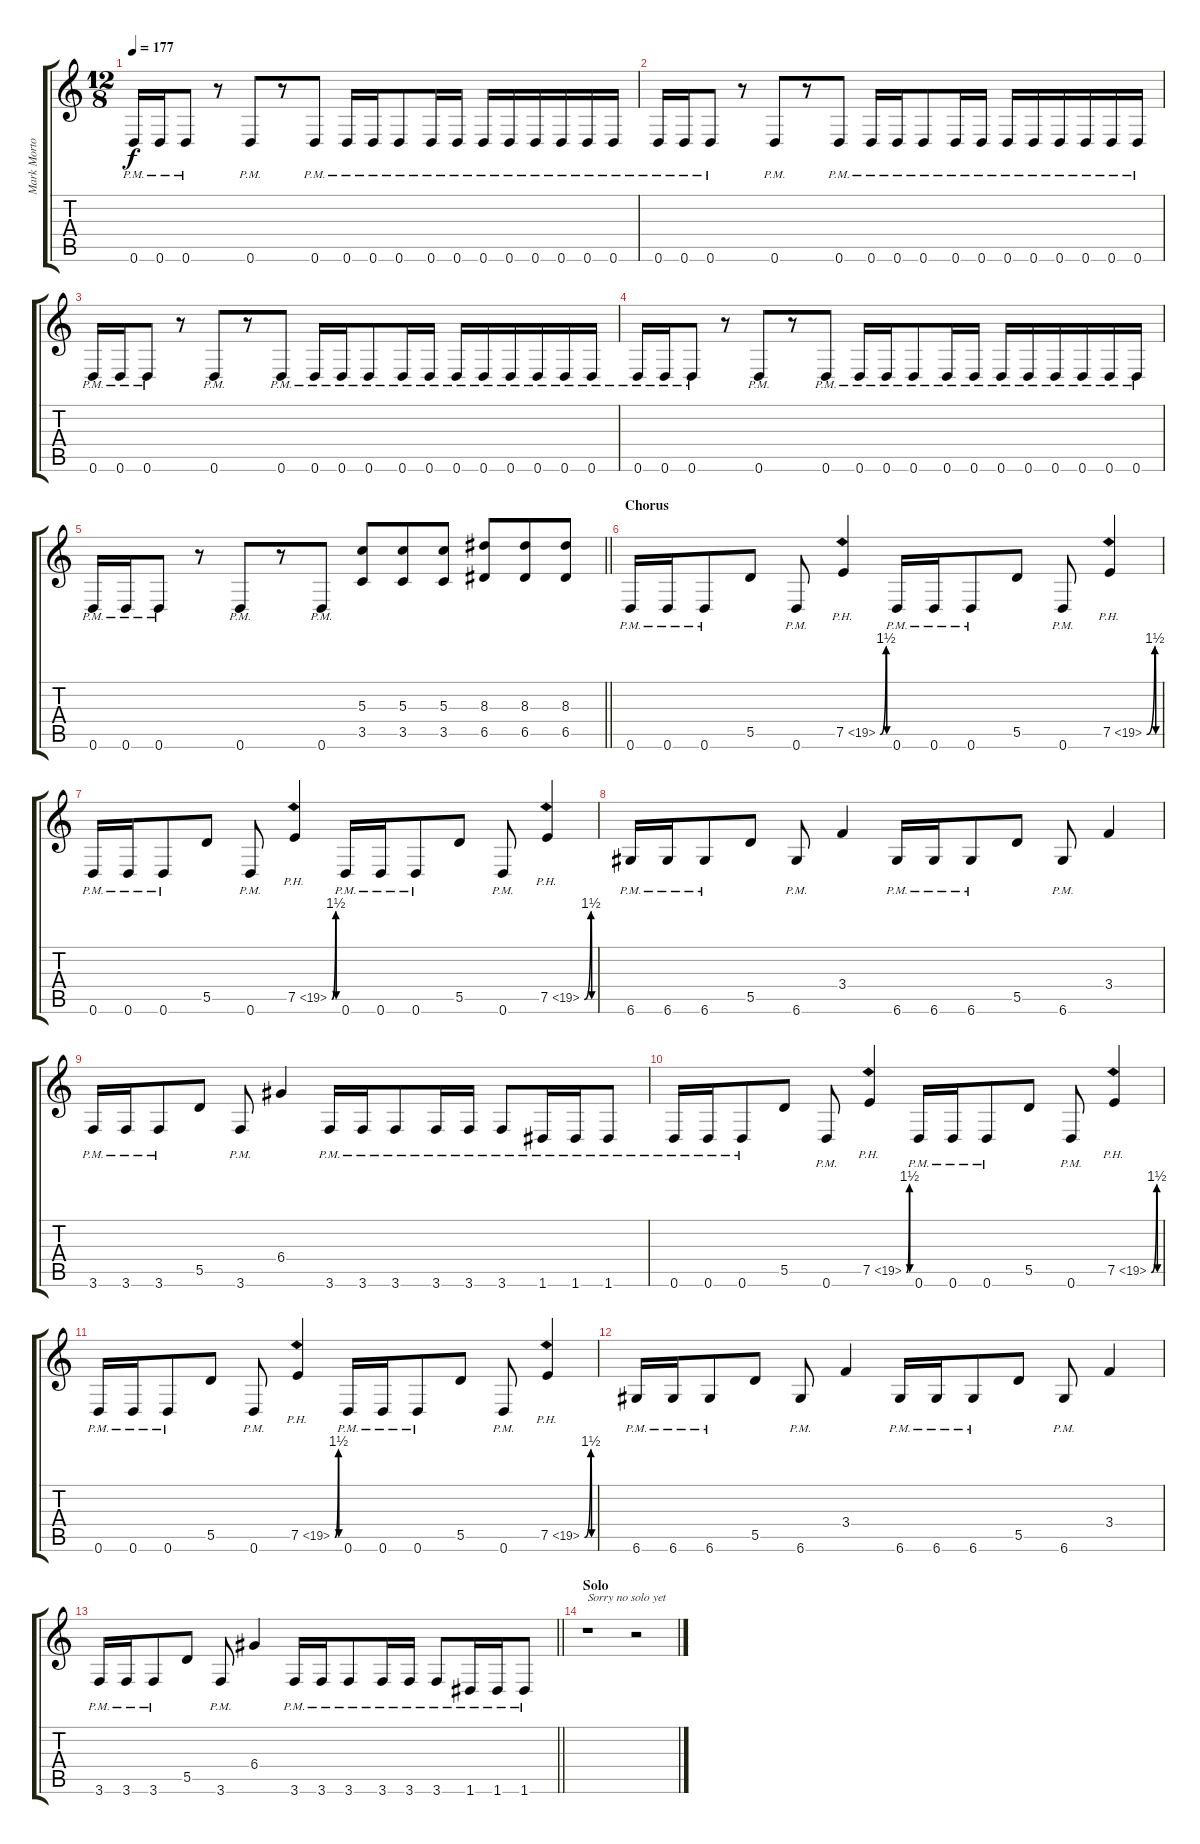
\track ("Mark Morton" "Mark Morto") {instrument distortionguitar}
\staff {score tabs}
\tuning (E4 B3 G3 D3 A2 D2) {hide}
\ts (12 8)
\tempo 177
\clef g2
\ks c
0.6{pm}.16{dy f} 0.6{pm}.16 0.6{pm}.8 r.8 0.6{pm}.8 r.8 0.6{pm}.8 0.6{pm}.16 0.6{pm}.16 0.6{pm}.8 0.6{pm}.16 0.6{pm}.16 0.6{pm}.16 0.6{pm}.16 0.6{pm}.16 0.6{pm}.16 0.6{pm}.16 0.6{pm}.16 |
0.6{pm}.16 0.6{pm}.16 0.6{pm}.8 r.8 0.6{pm}.8 r.8 0.6{pm}.8 0.6{pm}.16 0.6{pm}.16 0.6{pm}.8 0.6{pm}.16 0.6{pm}.16 0.6{pm}.16 0.6{pm}.16 0.6{pm}.16 0.6{pm}.16 0.6{pm}.16 0.6{pm}.16 |
0.6{pm}.16 0.6{pm}.16 0.6{pm}.8 r.8 0.6{pm}.8 r.8 0.6{pm}.8 0.6{pm}.16 0.6{pm}.16 0.6{pm}.8 0.6{pm}.16 0.6{pm}.16 0.6{pm}.16 0.6{pm}.16 0.6{pm}.16 0.6{pm}.16 0.6{pm}.16 0.6{pm}.16 |
0.6{pm}.16 0.6{pm}.16 0.6{pm}.8 r.8 0.6{pm}.8 r.8 0.6{pm}.8 0.6{pm}.16 0.6{pm}.16 0.6{pm}.8 0.6{pm}.16 0.6{pm}.16 0.6{pm}.16 0.6{pm}.16 0.6{pm}.16 0.6{pm}.16 0.6{pm}.16 0.6{pm}.16 |
\barLineRight lightlight
0.6{pm}.16 0.6{pm}.16 0.6{pm}.8 r.8 0.6{pm}.8 r.8 0.6{pm}.8 (5.3 3.5).8 (5.3 3.5).8 (5.3 3.5).8 (8.3 6.5).8 (8.3 6.5).8 (8.3 6.5).8 |
\section ("" "Chorus")
0.6{pm}.16 0.6{pm}.16 0.6{pm}.8 5.5.8 0.6{pm}.8 7.5{be (custom 0 0 40 6 45 0 60 0) ph 12}.4 0.6{pm}.16 0.6{pm}.16 0.6{pm}.8 5.5.8 0.6{pm}.8 7.5{be (custom 0 0 40 6 45 0 60 0) ph 12}.4 |
0.6{pm}.16 0.6{pm}.16 0.6{pm}.8 5.5.8 0.6{pm}.8 7.5{be (custom 0 0 40 6 45 0 60 0) ph 12}.4 0.6{pm}.16 0.6{pm}.16 0.6{pm}.8 5.5.8 0.6{pm}.8 7.5{be (custom 0 0 40 6 45 0 60 0) ph 12}.4 |
6.6{pm}.16 6.6{pm}.16 6.6{pm}.8 5.5.8 6.6{pm}.8 3.4.4 6.6{pm}.16 6.6{pm}.16 6.6{pm}.8 5.5.8 6.6{pm}.8 3.4.4 |
3.6{pm}.16 3.6{pm}.16 3.6{pm}.8 5.5.8 3.6{pm}.8 6.4.4 3.6{pm}.16 3.6{pm}.16 3.6{pm}.8 3.6{pm}.16 3.6{pm}.16 3.6{pm}.8 1.6{pm}.16 1.6{pm}.16 1.6{pm}.8 |
0.6{pm}.16 0.6{pm}.16 0.6{pm}.8 5.5.8 0.6{pm}.8 7.5{be (custom 0 0 40 6 45 0 60 0) ph 12}.4 0.6{pm}.16 0.6{pm}.16 0.6{pm}.8 5.5.8 0.6{pm}.8 7.5{be (custom 0 0 40 6 45 0 60 0) ph 12}.4 |
0.6{pm}.16 0.6{pm}.16 0.6{pm}.8 5.5.8 0.6{pm}.8 7.5{be (custom 0 0 40 6 45 0 60 0) ph 12}.4 0.6{pm}.16 0.6{pm}.16 0.6{pm}.8 5.5.8 0.6{pm}.8 7.5{be (custom 0 0 40 6 45 0 60 0) ph 12}.4 |
6.6{pm}.16 6.6{pm}.16 6.6{pm}.8 5.5.8 6.6{pm}.8 3.4.4 6.6{pm}.16 6.6{pm}.16 6.6{pm}.8 5.5.8 6.6{pm}.8 3.4.4 |
\barLineRight lightlight
3.6{pm}.16 3.6{pm}.16 3.6{pm}.8 5.5.8 3.6{pm}.8 6.4.4 3.6{pm}.16 3.6{pm}.16 3.6{pm}.8 3.6{pm}.16 3.6{pm}.16 3.6{pm}.8 1.6{pm}.16 1.6{pm}.16 1.6{pm}.8 |
\section ("" "Solo")
r.1{txt "Sorry no solo yet"} r.2
